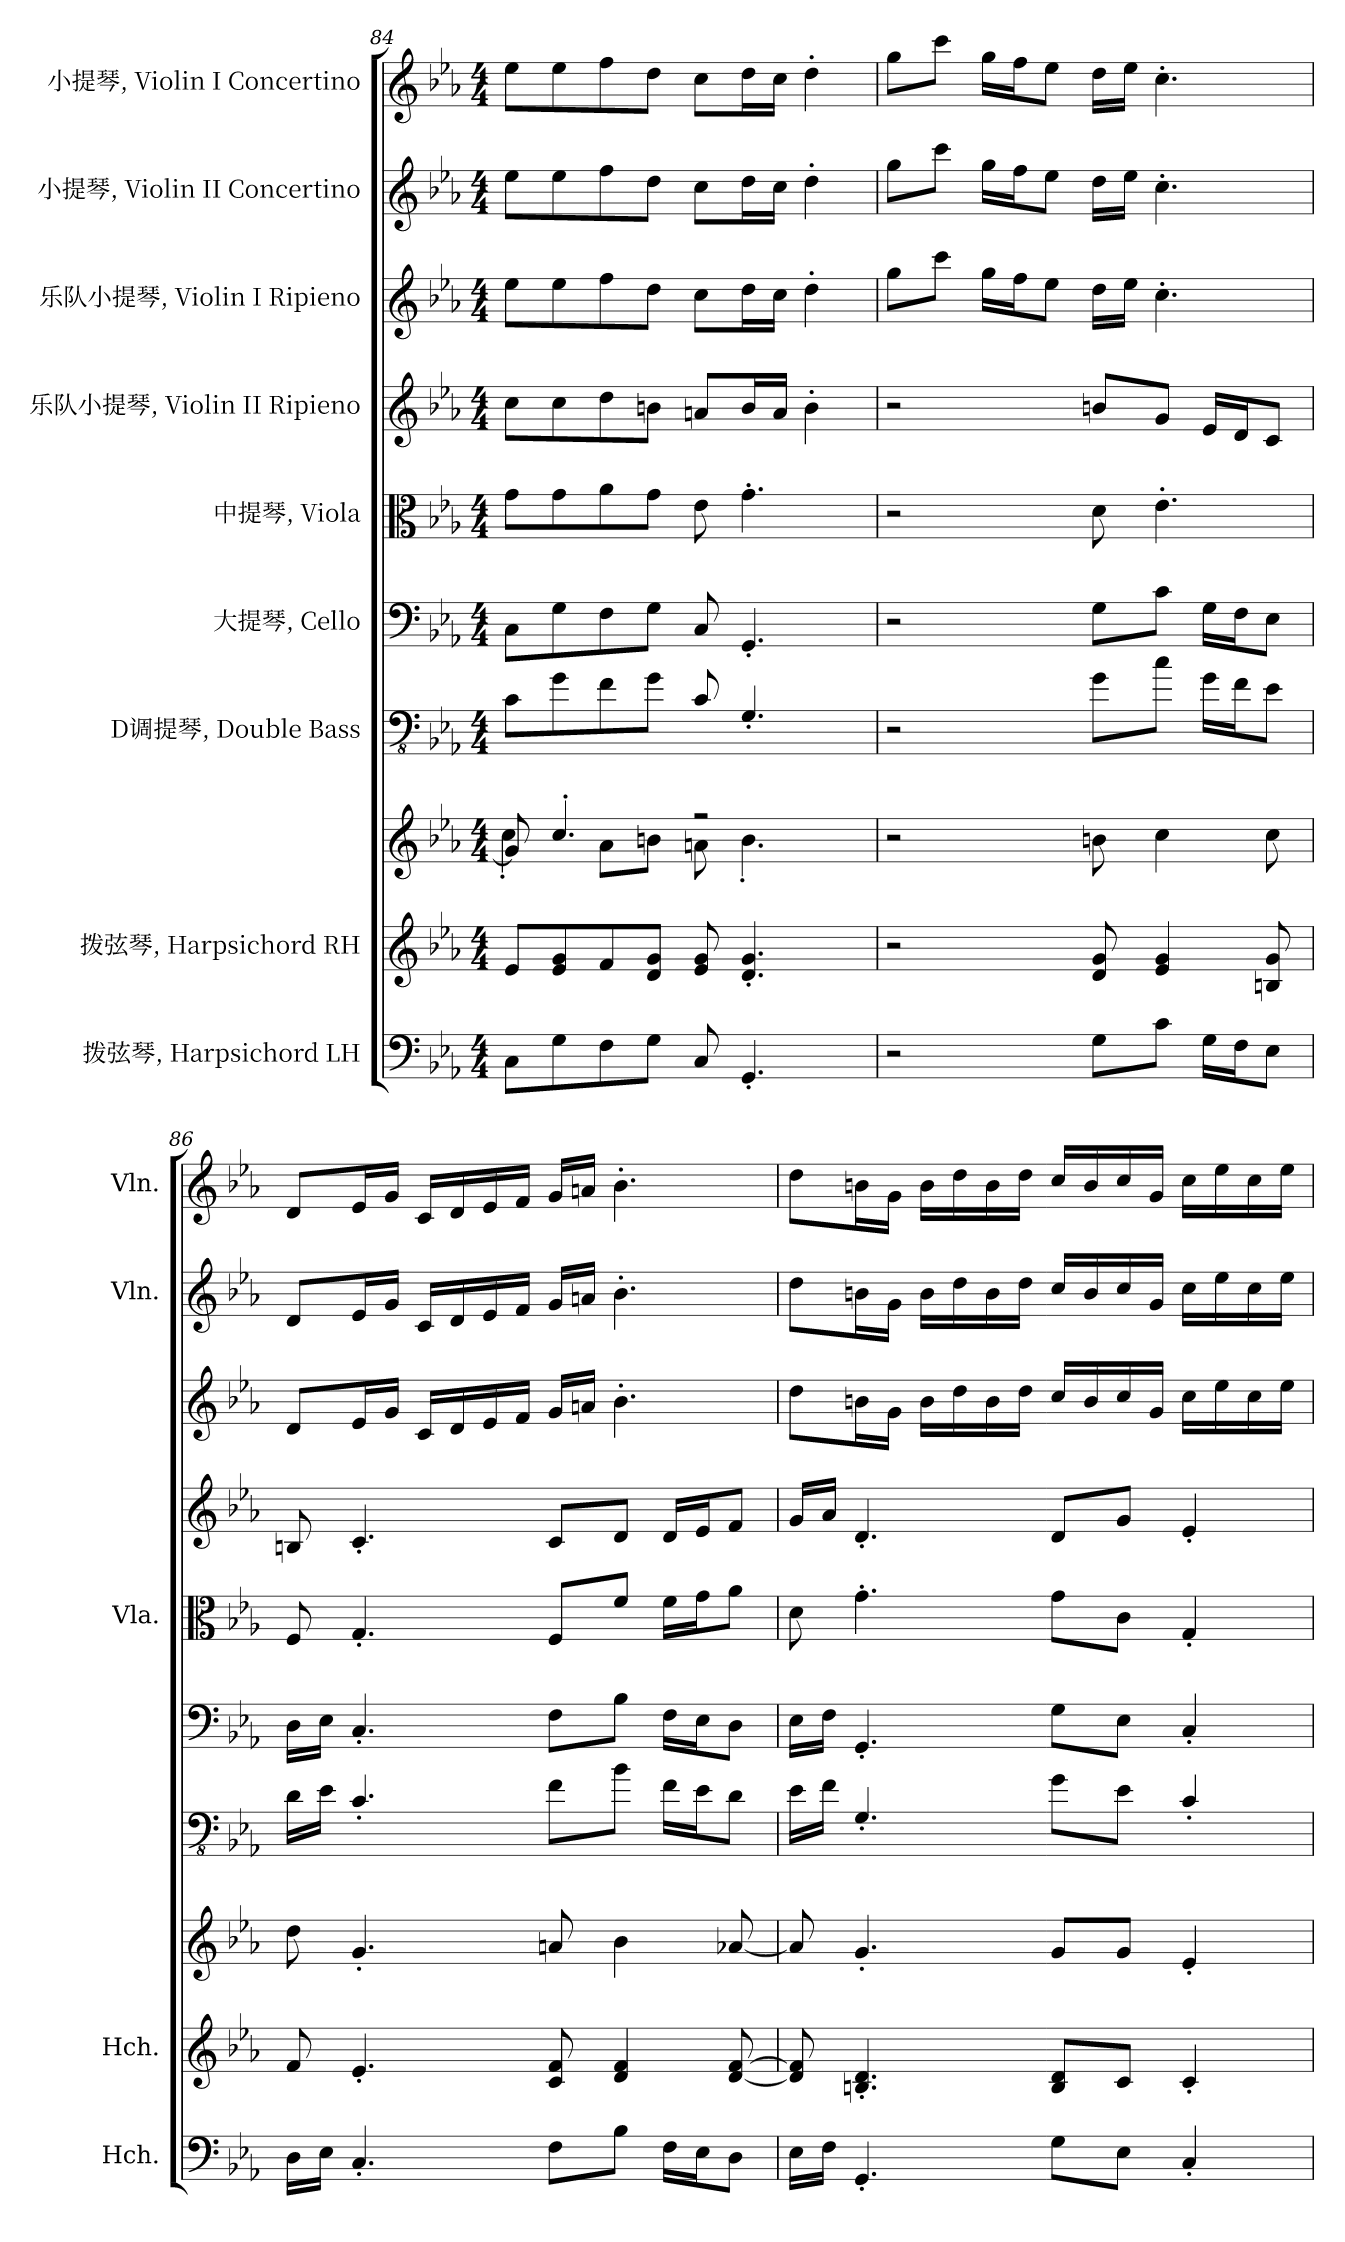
**kern	**kern	**kern	**kern	**kern	**kern	**kern	**kern	**kern	**kern
*part9	*part8	*part8	*part7	*part6	*part5	*part4	*part3	*part2	*part1
*staff10	*staff9	*staff8	*staff7	*staff6	*staff5	*staff4	*staff3	*staff2	*staff1
*I"拨弦琴, Harpsichord LH	*I"拨弦琴, Harpsichord RH	*	*I"D调提琴, Double Bass	*I"大提琴, Cello	*I"中提琴, Viola	*I"乐队小提琴, Violin II Ripieno	*I"乐队小提琴, Violin I Ripieno	*I"小提琴, Violin II Concertino	*I"小提琴, Violin I Concertino
*I'Hch.	*I'Hch.	*	*	*	*I'Vla.	*	*	*I'Vln.	*I'Vln.
*clefF4	*clefG2	*clefG2	*clefFv4	*clefF4	*clefC3	*clefG2	*clefG2	*clefG2	*clefG2
*	*	*	*ITrd7c12	*	*	*	*	*	*
*k[b-e-a-]	*k[b-e-a-]	*k[b-e-a-]	*k[b-e-a-]	*k[b-e-a-]	*k[b-e-a-]	*k[b-e-a-]	*k[b-e-a-]	*k[b-e-a-]	*k[b-e-a-]
*M4/4	*M4/4	*M4/4	*M4/4	*M4/4	*M4/4	*M4/4	*M4/4	*M4/4	*M4/4
=84	=84	=84	=84	=84	=84	=84	=84	=84	=84
*	*	*^	*	*	*	*	*	*	*
8C\L	8e-/L	8g/]	4cc'\	8CC\L	8C\L	8g\L	8cc\L	8ee-\L	8ee-\L	8ee-\L
8G\	8e-/ 8g/	4.cc'/	.	8GG\	8G\	8g\	8cc\	8ee-\	8ee-\	8ee-\
8F\	8f/	.	8a-\L	8FF\	8F\	8a-\	8dd\	8ff\	8ff\	8ff\
8G\J	8d/ 8g/J	.	8bn\J	8GG\J	8G\J	8g\J	8bn\J	8dd\J	8dd\J	8dd\J
8C/	8e-/ 8g/	2r	8an\	8CC/	8C/	8e-\	8an/L	8cc\L	8cc\L	8cc\L
4.GG'/	4.d/' 4.g/'	.	4.b'\	4.GGG'/	4.GG'/	4.g'\	16b/L	16dd\L	16dd\L	16dd\L
.	.	.	.	.	.	.	16a/JJ	16cc\JJ	16cc\JJ	16cc\JJ
.	.	.	.	.	.	.	4b'\	4dd'\	4dd'\	4dd'\
*	*	*v	*v	*	*	*	*	*	*	*
!!LO:PB:g=z
=85	=85	=85	=85	=85	=85	=85	=85	=85	=85
2r	2r	2r	2r	2r	2r	2r	8gg\L	8gg\L	8gg\L
.	.	.	.	.	.	.	8ccc\J	8ccc\J	8ccc\J
.	.	.	.	.	.	.	16gg\LL	16gg\LL	16gg\LL
.	.	.	.	.	.	.	16ff\J	16ff\J	16ff\J
.	.	.	.	.	.	.	8ee-\J	8ee-\J	8ee-\J
8G\L	8d/ 8g/	8bn\	8GG\L	8G\L	8d\	8bn/L	16dd\LL	16dd\LL	16dd\LL
.	.	.	.	.	.	.	16ee-\JJ	16ee-\JJ	16ee-\JJ
8c\J	4e-/ 4g/	4cc\	8C\J	8c\J	4.e-'\	8g/J	4.cc'\	4.cc'\	4.cc'\
16G\LL	.	.	16GG\LL	16G\LL	.	16e-/LL	.	.	.
16F\J	.	.	16FF\J	16F\J	.	16d/J	.	.	.
8E-\J	8Bn/ 8g/	8cc\	8EE-\J	8E-\J	.	8c/J	.	.	.
=86	=86	=86	=86	=86	=86	=86	=86	=86	=86
16D\LL	8f/	8dd\	16DD\LL	16D\LL	8F/	8Bn/	8d/L	8d/L	8d/L
16E-\JJ	.	.	16EE-\JJ	16E-\JJ	.	.	.	.	.
4.C'/	4.e-'/	4.g'/	4.CC'/	4.C'/	4.G'/	4.c'/	16e-/L	16e-/L	16e-/L
.	.	.	.	.	.	.	16g/JJ	16g/JJ	16g/JJ
.	.	.	.	.	.	.	16c/LL	16c/LL	16c/LL
.	.	.	.	.	.	.	16d/	16d/	16d/
.	.	.	.	.	.	.	16e-/	16e-/	16e-/
.	.	.	.	.	.	.	16f/JJ	16f/JJ	16f/JJ
8F\L	8c/ 8f/	8an/	8FF\L	8F\L	8F/L	8c/L	16g/LL	16g/LL	16g/LL
.	.	.	.	.	.	.	16an/JJ	16an/JJ	16an/JJ
8B-\J	4d/ 4f/	4b-\	8BB-\J	8B-\J	8f/J	8d/J	4.b-'\	4.b-'\	4.b-'\
16F\LL	.	.	16FF\LL	16F\LL	16f\LL	16d/LL	.	.	.
16E-\J	.	.	16EE-\J	16E-\J	16g\J	16e-/J	.	.	.
8D\J	[8d/ [8f/	[8a-X/	8DD\J	8D\J	8a-\J	8f/J	.	.	.
!!LO:PB:g=z
=87	=87	=87	=87	=87	=87	=87	=87	=87	=87
16E-\LL	8d/] 8f/]	8a-/]	16EE-\LL	16E-\LL	8d\	16g/LL	8dd\L	8dd\L	8dd\L
16F\JJ	.	.	16FF\JJ	16F\JJ	.	16a-/JJ	.	.	.
4.GG'/	4.Bn/' 4.d/'	4.g'/	4.GGG'/	4.GG'/	4.g'\	4.d'/	16bn\L	16bn\L	16bn\L
.	.	.	.	.	.	.	16g\JJ	16g\JJ	16g\JJ
.	.	.	.	.	.	.	16b\LL	16b\LL	16b\LL
.	.	.	.	.	.	.	16dd\	16dd\	16dd\
.	.	.	.	.	.	.	16b\	16b\	16b\
.	.	.	.	.	.	.	16dd\JJ	16dd\JJ	16dd\JJ
8G\L	8B/ 8d/L	8g/L	8GG\L	8G\L	8g\L	8d/L	16cc/LL	16cc/LL	16cc/LL
.	.	.	.	.	.	.	16b/	16b/	16b/
8E-\J	8c/J	8g/J	8EE-\J	8E-\J	8c\J	8g/J	16cc/	16cc/	16cc/
.	.	.	.	.	.	.	16g/JJ	16g/JJ	16g/JJ
4C'/	4c'/	4e-'/	4CC'/	4C'/	4G'/	4e-'/	16cc\LL	16cc\LL	16cc\LL
.	.	.	.	.	.	.	16ee-\	16ee-\	16ee-\
.	.	.	.	.	.	.	16cc\	16cc\	16cc\
.	.	.	.	.	.	.	16ee-\JJ	16ee-\JJ	16ee-\JJ
=	=	=	=	=	=	=	=	=	=
*-	*-	*-	*-	*-	*-	*-	*-	*-	*-
